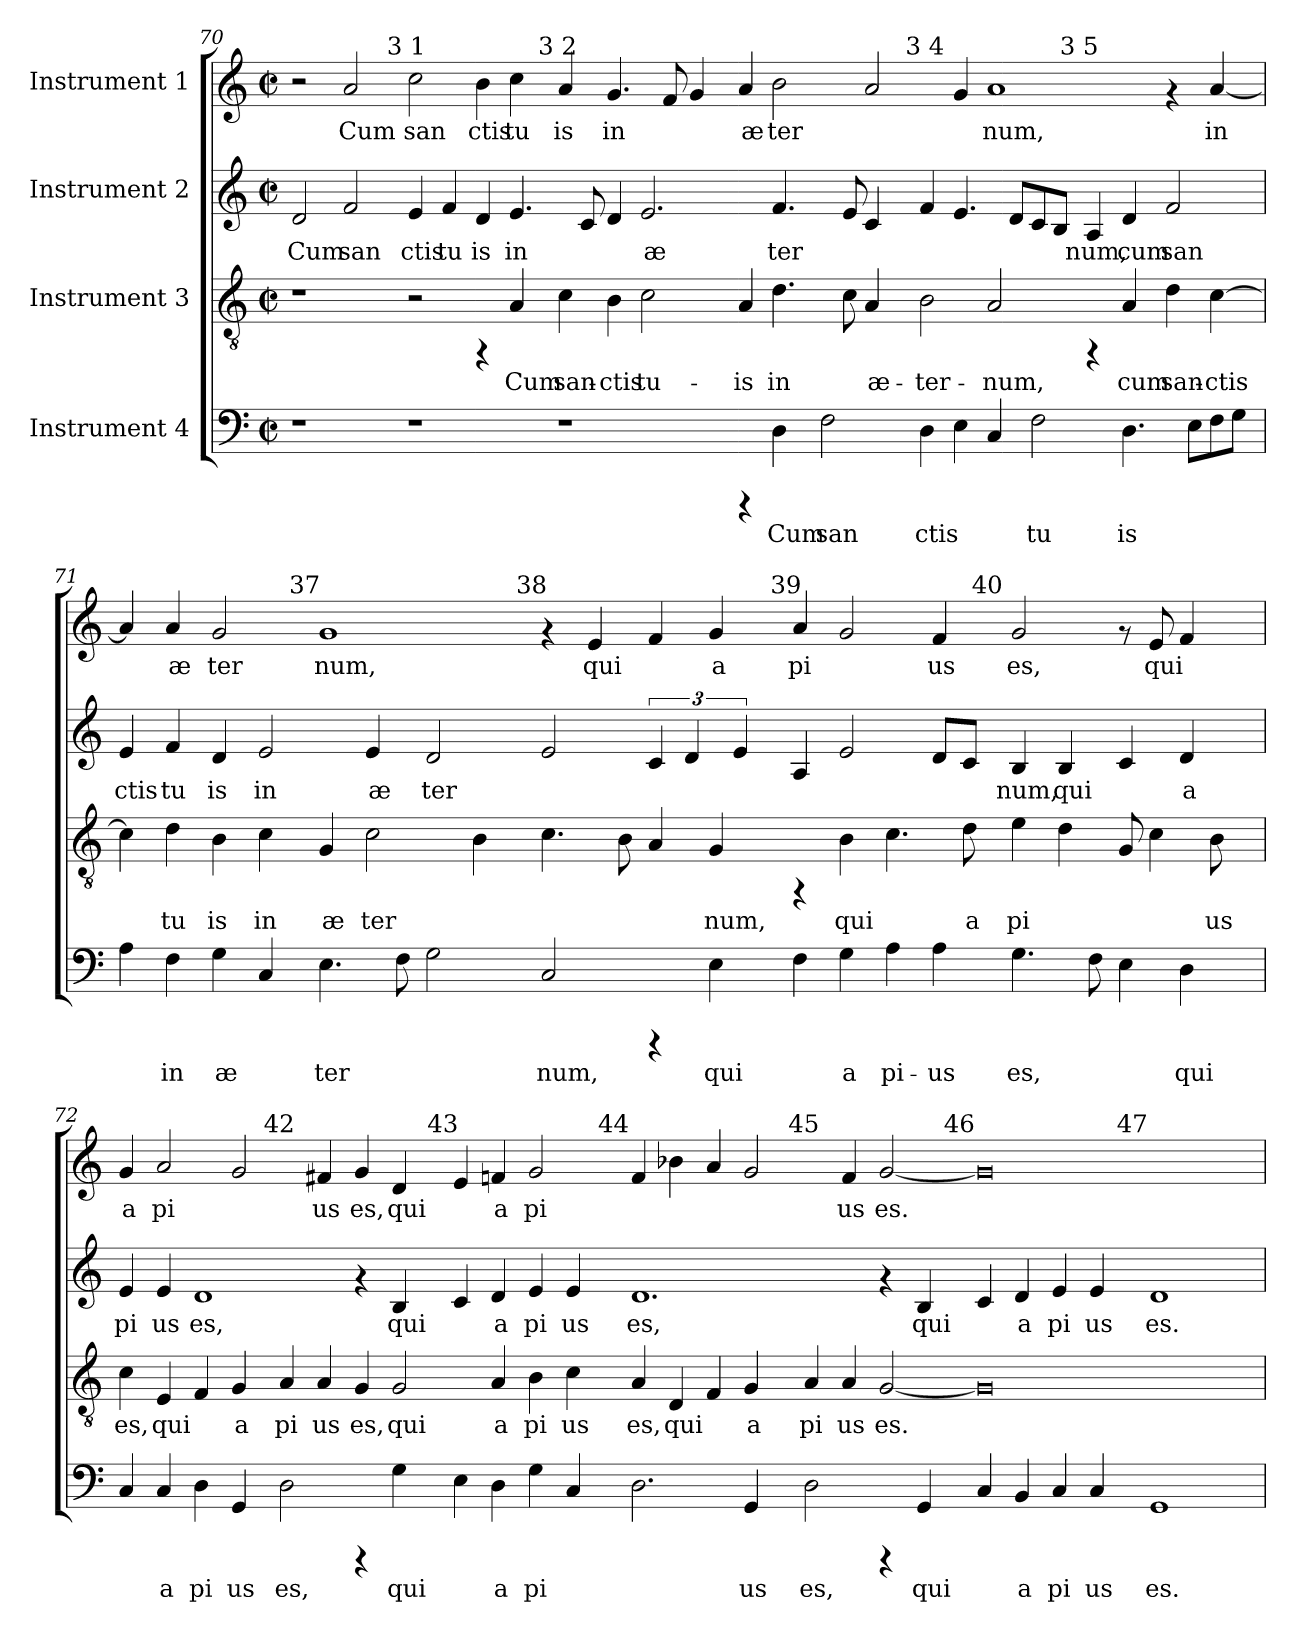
**kern	**text	**kern	**text	**kern	**text	**kern	**text
*part4	*part4	*part3	*part3	*part2	*part2	*part1	*part1
*staff4	*staff4	*staff3	*staff3	*staff2	*staff2	*staff1	*staff1
*I"Instrument 4	*	*I"Instrument 3	*	*I"Instrument 2	*	*I"Instrument 1	*
!!LO:LB:g=z
*clefF4	*	*clefGv2	*	*clefG2	*	*clefG2	*
*k[]	*	*k[]	*	*k[]	*	*k[]	*
*C:	*	*C:	*	*C:	*	*C:	*
*M2/2	*	*M2/2	*	*M2/2	*	*M2/2	*
*met(c|)	*	*met(c|)	*	*met(c|)	*	*met(c|)	*
=70	=70	=70	=70	=70	=70	=70	=70
!	!	!	!	!	!LO:LY:b	!	!
*	*	*	*	*	*	*^	*
*	*	*	*	*	*	*	*^	*
*	*	*	*	*	*	*	*	*^	*
1r	.	1r	.	2d/	Cum	2r	2..ryy	1ryy	1ryy	.
!	!	!	!	!	!LO:LY:b	!	!	!	!	!LO:LY:b
.	.	.	.	2f/	san	2a/	.	.	.	Cum
!	!	!	!	!	!	!	!LO:TX:a:t=3 1	!	!	!
.	.	.	.	.	.	.	1ryy	.	.	.
!	!	!	!	!	!LO:LY:b	!	!	!	!	!LO:LY:b
1r	.	2r	.	4e/	ctis	2cc\	.	2ryy	1ryy	san
!	!	!	!	!	!LO:LY:b	!	!	!	!	!
.	.	.	.	4f/	tu	.	.	.	.	.
!	!	!	!	!	!LO:LY:b	!	!	!	!	!LO:LY:b
.	.	4rFF	.	4d/	is	4b\	.	4ryy	.	ctis
!	!	!	!LO:LY:b	!	!LO:LY:b	!	!	!	!	!LO:LY:b
.	.	4A/	Cum	4.e/	in	4cc\	.	8ryy	.	tu
.	.	.	.	.	.	.	1ryy	64ryy	.	.
!	!	!	!	!	!	!	!	!LO:TX:a:t=3 2	!	!
.	.	.	.	.	.	.	.	1ryy	.	.
!	!	!	!LO:LY:b	!	!	!	!	!	!	!LO:LY:b
1r	.	4c\	san-	.	.	4a/	.	.	1ryy	is
!	!	!	!	!	!LO:LY:b	!	!	!	!	!
.	.	.	.	8c/	.	.	.	.	.	.
!	!	!	!LO:LY:b	!	!LO:LY:b	!	!	!	!	!LO:LY:b
.	.	4B\	-ctis	4d/	.	4.g/	.	.	.	in
!	!	!	!LO:LY:b	!	!LO:LY:b	!	!	!	!	!
.	.	2c\	tu-	2.e/	æ	.	.	.	.	.
!	!	!	!	!	!	!	!	!	!	!LO:LY:b
.	.	.	.	.	.	8f/	.	.	.	.
!	!	!	!	!	!	!	!	!	!	!LO:LY:b
.	.	.	.	.	.	4g/	.	.	.	.
.	.	.	.	.	.	.	1ryy	.	.	.
.	.	.	.	.	.	.	.	1ryy	.	.
!	!	!	!LO:LY:b	!	!	!	!	!	!	!LO:LY:b
4rCCC	.	4A/	-is	.	.	4a>/	.	.	2...ryy	æ
!	!LO:LY:b	!	!LO:LY:b	!	!LO:LY:b	!	!	!	!	!LO:LY:b
4D\	Cum	4.d\	in	4.f/	ter	2b\	.	.	.	ter
!	!LO:LY:b	!	!	!	!	!	!	!	!	!
2F\	san	.	.	.	.	.	.	.	.	.
!	!	!	!LO:LY:b	!	!LO:LY:b	!	!	!	!	!
.	.	8c\	.	8e/	.	.	.	.	.	.
!	!	!	!LO:LY:b	!	!LO:LY:b	!	!	!	!	!LO:LY:b
.	.	4A/	æ-	4c/	.	2a/	.	.	.	.
.	.	.	.	.	.	.	1ryy	.	.	.
.	.	.	.	.	.	.	.	1ryy	.	.
!	!	!	!	!	!	!	!	!	!LO:TX:a:t=3 4	!
.	.	.	.	.	.	.	.	.	1ryy	.
!	!LO:LY:b	!	!LO:LY:b	!	!LO:LY:b	!	!	!	!	!
4D\	ctis	2B\	-ter-	4f/	.	.	.	.	.	.
!	!LO:LY:b	!	!	!	!LO:LY:b	!	!	!	!	!LO:LY:b
4E\	.	.	.	4.e/	.	4g/	.	.	.	.
!	!LO:LY:b	!	!LO:LY:b	!	!	!	!	!	!	!LO:LY:b
4C/	.	2A/	-num,	.	.	1a	.	.	.	num,
!	!	!	!	!	!LO:LY:b	!	!	!	!	!
.	.	.	.	8d/L	.	.	.	.	.	.
!	!LO:LY:b	!	!	!	!LO:LY:b	!	!	!	!	!
2F\	tu	.	.	8c/	.	.	.	.	.	.
!	!	!	!	!	!LO:LY:b	!	!	!	!	!
.	.	.	.	8B/J	.	.	1ryy	.	.	.
!	!	!	!	!	!	!	!	!LO:TX:a:t=3 5	!	!
.	.	.	.	.	.	.	.	1ryy	.	.
.	.	.	.	.	.	.	.	.	1ryy	.
!	!	!	!	!	!LO:LY:b	!	!	!	!	!
.	.	4rFF	.	4A/	num,	.	.	.	.	.
!	!LO:LY:b	!	!LO:LY:b	!	!LO:LY:b	!	!	!	!	!
4.D\	is	4A/	cum	4d/	cum	.	.	.	.	.
!	!	!	!LO:LY:b	!	!LO:LY:b	!	!	!	!	!
.	.	4d\	san-	2f/	san	4rf	.	.	.	.
!	!LO:LY:b	!	!	!	!	!	!	!	!	!
8E\L	.	.	.	.	.	.	.	.	.	.
!	!LO:LY:b	!	!LO:LY:b	!	!	!	!	!	!	!LO:LY:b
8F\	.	[<4c\	-ctis	.	.	[<4a/	.	.	.	in
!	!LO:LY:b	!	!	!	!	!	!	!	!	!
8G\J	.	.	.	.	.	.	8ryy	.	.	.
.	.	.	.	.	.	.	.	16..ryy	.	.
.	.	.	.	.	.	.	.	.	16ryy	.
!!LO:LB:g=z
=71	=71	=71	=71	=71	=71	=71	=71	=71	=71	=71
!	!LO:LY:b	!	!LO:LY:b	!	!LO:LY:b	!	!	!	!	!LO:LY:b
*	*	*	*	*	*	*	*	*	*^	*
4A\	.	4c\]	.	4e/	ctis	4a/]	2..ryy	1ryy	1ryy	1ryy	.
!	!LO:LY:b	!	!LO:LY:b	!	!LO:LY:b	!	!	!	!	!	!LO:LY:b
4F\	in	4d\	tu	4f/	tu	4a/	.	.	.	.	æ
!	!LO:LY:b	!	!LO:LY:b	!	!LO:LY:b	!	!	!	!	!	!LO:LY:b
4G\	æ-	4B\	is	4d/	is	2g/	.	.	.	.	ter
!	!LO:LY:b	!	!LO:LY:b	!	!LO:LY:b	!	!	!	!	!	!
4C/	--	4c\	in	2e/	in	.	.	.	.	.	.
!	!	!	!	!	!	!	!LO:TX:a:t=37	!	!	!	!
.	.	.	.	.	.	.	1ryy	.	.	.	.
!	!LO:LY:b	!	!LO:LY:b	!	!	!	!	!	!	!	!LO:LY:b
4.E\	-ter-	4G/	æ	.	.	1g	.	2ryy	1ryy	1ryy	num,
!	!	!	!LO:LY:b	!	!LO:LY:b	!	!	!	!	!	!
.	.	2c\	ter	4e/	æ	.	.	.	.	.	.
!	!LO:LY:b	!	!	!	!	!	!	!	!	!	!
8F\	--	.	.	.	.	.	.	.	.	.	.
!	!LO:LY:b	!	!	!	!LO:LY:b	!	!	!	!	!	!
2G\	--	.	.	2d/	ter	.	.	4ryy	.	.	.
!	!	!	!LO:LY:b	!	!	!	!	!	!	!	!
.	.	4B\	.	.	.	.	.	8ryy	.	.	.
.	.	.	.	.	.	.	1ryy	32ryy	.	.	.
!	!	!	!	!	!	!	!	!LO:TX:a:t=38	!	!	!
.	.	.	.	.	.	.	.	1ryy	.	.	.
!	!LO:LY:b	!	!LO:LY:b	!	!LO:LY:b	!	!	!	!	!	!
2C/	-num,	4.c\	.	2e/	.	4rf	.	.	2ryy	1ryy	.
!	!	!	!	!	!	!	!	!	!	!	!LO:LY:b
.	.	.	.	.	.	4e/	.	.	.	.	qui
!	!	!	!LO:LY:b	!	!	!	!	!	!	!	!
.	.	8B\	.	.	.	.	.	.	.	.	.
!	!	!	!LO:LY:b	!	!LO:LY:b	!	!	!	!	!	!LO:LY:b
4rCCC	.	4A/	.	6c/	.	4f/	.	.	4ryy	.	.
!	!	!	!	!	!LO:LY:b	!	!	!	!	!	!
.	.	.	.	6d/	.	.	.	.	.	.	.
!	!LO:LY:b	!	!LO:LY:b	!	!	!	!	!	!	!	!LO:LY:b
4E\	qui-	4G/	num,	.	.	4g/	.	.	8ryy	.	a
!	!	!	!	!	!LO:LY:b	!	!	!	!	!	!
.	.	.	.	6e/	.	.	.	.	.	.	.
.	.	.	.	.	.	.	1ryy	.	32.ryy	.	.
.	.	.	.	.	.	.	.	1ryy	.	.	.
!	!	!	!	!	!	!	!	!	!LO:TX:a:t=39	!	!
.	.	.	.	.	.	.	.	.	1ryy	.	.
!	!LO:LY:b	!	!	!	!LO:LY:b	!	!	!	!	!	!LO:LY:b
4F\	--	4rFF	.	4A/	.	4a/	.	.	.	2ryy	pi
!	!LO:LY:b	!	!LO:LY:b	!	!LO:LY:b	!	!	!	!	!	!LO:LY:b
4G\	-a	4B\	qui	2e/	.	2g/	.	.	.	.	.
!	!LO:LY:b	!	!LO:LY:b	!	!	!	!	!	!	!	!
4A\	pi-	4.c\	.	.	.	.	.	.	.	4ryy	.
!	!LO:LY:b	!	!	!	!LO:LY:b	!	!	!	!	!	!LO:LY:b
4A\	-us	.	.	8d/L	.	4f/	.	.	.	8ryy	us
!	!	!	!LO:LY:b	!	!LO:LY:b	!	!	!	!	!	!
.	.	8d\	a	8c/J	.	.	1ryy	.	.	64ryy	.
!	!	!	!	!	!	!	!	!	!	!LO:TX:a:t=40	!
.	.	.	.	.	.	.	.	.	.	1ryy	.
.	.	.	.	.	.	.	.	1ryy	.	.	.
.	.	.	.	.	.	.	.	.	1ryy	.	.
!	!LO:LY:b	!	!LO:LY:b	!	!LO:LY:b	!	!	!	!	!	!LO:LY:b
4.G\	es,	4e\	pi	4B/	num,	2g/	.	.	.	.	es,
!	!	!	!LO:LY:b	!	!LO:LY:b	!	!	!	!	!	!
.	.	4d\	.	4B/	qui	.	.	.	.	.	.
!	!LO:LY:b	!	!	!	!	!	!	!	!	!	!
8F\	.	.	.	.	.	.	.	.	.	.	.
!	!LO:LY:b	!	!LO:LY:b	!	!LO:LY:b	!	!	!	!	!	!
4E\	.	8G/	.	4c/	.	8rf	.	.	.	.	.
!	!	!	!LO:LY:b	!	!	!	!	!	!	!	!LO:LY:b
.	.	4c\	.	.	.	8e/	.	.	.	.	qui
!	!LO:LY:b	!	!	!	!LO:LY:b	!	!	!	!	!	!LO:LY:b
4D\	qui-	.	.	4d/	a	4f/	.	.	.	.	.
!	!	!	!LO:LY:b	!	!	!	!	!	!	!	!
.	.	8B\	us	.	.	.	8ryy	.	.	.	.
.	.	.	.	.	.	.	.	.	.	16..ryy	.
.	.	.	.	.	.	.	.	16.ryy	.	.	.
.	.	.	.	.	.	.	.	.	16ryy	.	.
.	.	.	.	.	.	.	.	.	64ryy	.	.
!!LO:LB:g=z
=72	=72	=72	=72	=72	=72	=72	=72	=72	=72	=72	=72
!	!LO:LY:b	!	!LO:LY:b	!	!LO:LY:b	!	!	!	!	!	!LO:LY:b
*	*	*	*	*	*	*	*	*	*v	*v	*
4C/	--	4c\	es,	4e/	pi	4g/	2...ryy	1ryy	1ryy	a
!	!LO:LY:b	!	!LO:LY:b	!	!LO:LY:b	!	!	!	!	!LO:LY:b
4C/	-a	4E/	qui	4e/	us	2a/	.	.	.	pi-
!	!LO:LY:b	!	!LO:LY:b	!	!LO:LY:b	!	!	!	!	!
4D\	pi	4F/	.	1d	es,	.	.	.	.	.
!	!LO:LY:b	!	!LO:LY:b	!	!	!	!	!	!	!LO:LY:b
4GG/	us	4G/	a	.	.	2g/	.	.	.	--
!	!	!	!	!	!	!	!LO:TX:a:t=42	!	!	!
.	.	.	.	.	.	.	1ryy	.	.	.
!	!LO:LY:b	!	!LO:LY:b	!	!	!	!	!	!	!
2D\	es,	4A/	pi	.	.	.	.	2ryy	1ryy	.
!	!	!	!LO:LY:b	!	!	!	!	!	!	!LO:LY:b
.	.	4A/	us	.	.	4f#/	.	.	.	-us
!	!	!	!LO:LY:b	!	!	!	!	!	!	!LO:LY:b
4rCCC	.	4G/	es,	4rf	.	4g/	.	4ryy	.	es,
!	!LO:LY:b	!	!LO:LY:b	!	!LO:LY:b	!	!	!	!	!LO:LY:b
4G\	qui	2G/	qui	4B/	qui	4d/	.	8ryy	.	qui-
.	.	.	.	.	.	.	.	32ryy	.	.
!	!	!	!	!	!	!	!	!LO:TX:a:t=43	!	!
.	.	.	.	.	.	.	.	1ryy	.	.
.	.	.	.	.	.	.	1ryy	.	.	.
!	!LO:LY:b	!	!	!	!LO:LY:b	!	!	!	!	!LO:LY:b
4E\	.	.	.	4c/	.	4e/	.	.	2ryy	--
!	!LO:LY:b	!	!LO:LY:b	!	!LO:LY:b	!	!	!	!	!LO:LY:b
4D\	a	4A/	a	4d/	a	4f/	.	.	.	-a
!	!LO:LY:b	!	!LO:LY:b	!	!LO:LY:b	!	!	!	!	!LO:LY:b
4G\	pi	4B\	pi	4e/	pi	2g/	.	.	4ryy	pi-
!	!LO:LY:b	!	!LO:LY:b	!	!LO:LY:b	!	!	!	!	!
4C/	.	4c\	us	4e/	us	.	.	.	8ryy	.
.	.	.	.	.	.	.	.	.	64ryy	.
!	!	!	!	!	!	!	!	!	!LO:TX:a:t=44	!
.	.	.	.	.	.	.	.	.	1ryy	.
.	.	.	.	.	.	.	.	1ryy	.	.
.	.	.	.	.	.	.	1ryy	.	.	.
!	!LO:LY:b	!	!LO:LY:b	!	!LO:LY:b	!	!	!	!	!LO:LY:b
2.D\	.	4A/	es,	1.d	es,	4f/	.	.	.	--
!	!	!	!LO:LY:b	!	!	!	!	!	!	!LO:LY:b
.	.	4D/	qui	.	.	4b-\	.	.	.	--
!	!	!	!LO:LY:b	!	!	!	!	!	!	!LO:LY:b
.	.	4F/	.	.	.	4a/	.	.	.	--
!	!LO:LY:b	!	!LO:LY:b	!	!	!	!	!	!	!LO:LY:b
4GG/	us	4G/	a	.	.	2g/	.	.	.	--
.	.	.	.	.	.	.	.	.	1ryy	.
.	.	.	.	.	.	.	.	1ryy	.	.
!	!	!	!	!	!	!	!LO:TX:a:t=45	!	!	!
.	.	.	.	.	.	.	1ryy	.	.	.
!	!LO:LY:b	!	!LO:LY:b	!	!	!	!	!	!	!
2D\	es,	4A/	pi	.	.	.	.	.	.	.
!	!	!	!LO:LY:b	!	!	!	!	!	!	!LO:LY:b
.	.	4A/	us	.	.	4f/	.	.	.	-us
!	!	!	!LO:LY:b	!	!	!	!	!	!	!LO:LY:b
4rCCC	.	[<2G/	es.	4rf	.	[<2g/	.	.	.	es.
!	!LO:LY:b	!	!	!	!LO:LY:b	!	!	!	!	!
4GG/	qui	.	.	4B/	qui	.	.	.	.	.
!	!	!	!	!	!	!	!	!	!LO:TX:a:t=46	!
.	.	.	.	.	.	.	.	.	1ryy	.
.	.	.	.	.	.	.	.	1ryy	.	.
.	.	.	.	.	.	.	1ryy	.	.	.
!	!LO:LY:b	!	!LO:LY:b	!	!LO:LY:b	!	!	!	!	!LO:LY:b
4C/	.	0G]	.	4c/	.	0g]	.	.	.	.
!	!LO:LY:b	!	!	!	!LO:LY:b	!	!	!	!	!
4BB/	a	.	.	4d/	a	.	.	.	.	.
!	!LO:LY:b	!	!	!	!LO:LY:b	!	!	!	!	!
4C/	pi	.	.	4e/	pi	.	.	.	.	.
!	!LO:LY:b	!	!	!	!LO:LY:b	!	!	!	!	!
4C/	us	.	.	4e/	us	.	.	.	.	.
!	!	!	!	!	!	!	!	!	!LO:TX:a:t=47	!
.	.	.	.	.	.	.	.	.	1ryy	.
.	.	.	.	.	.	.	.	1ryy	.	.
.	.	.	.	.	.	.	1ryy	.	.	.
!	!LO:LY:b	!	!	!	!LO:LY:b	!	!	!	!	!
1GG	es.	.	.	1d	es.	.	.	.	.	.
.	.	.	.	.	.	.	.	.	16..ryy	.
.	.	.	.	.	.	.	.	16.ryy	.	.
.	.	.	.	.	.	.	16ryy	.	.	.
*	*	*	*	*	*	*v	*v	*v	*v	*
=	=	=	=	=	=	=	=
*-	*-	*-	*-	*-	*-	*-	*-
